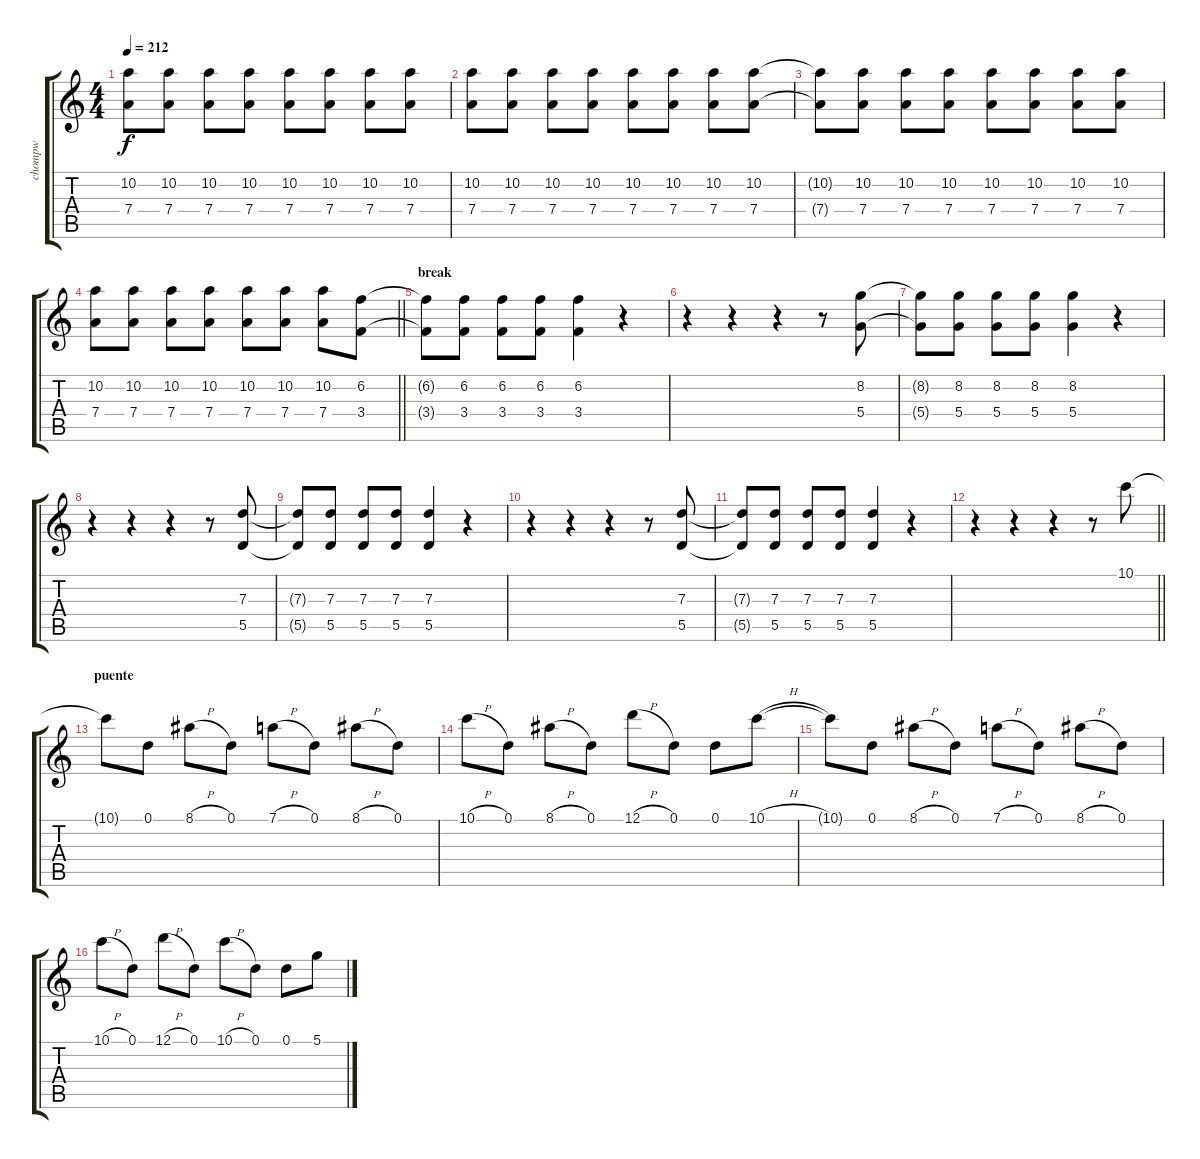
\track ("chompw" "chompw") {instrument distortionguitar}
\staff {score tabs}
\tuning (D4 B3 G3 D3 A2 D2) {hide}
\ts (4 4)
\tempo 212
\clef g2
\ks c
(10.2{t} 7.4{t}).8{dy f} (10.2 7.4).8 (10.2 7.4).8 (10.2 7.4).8 (10.2 7.4).8 (10.2 7.4).8 (10.2 7.4).8 (10.2 7.4).8 |
(10.2 7.4).8 (10.2 7.4).8 (10.2 7.4).8 (10.2 7.4).8 (10.2 7.4).8 (10.2 7.4).8 (10.2 7.4).8 (10.2 7.4).8 |
(10.2{t} 7.4{t}).8 (10.2 7.4).8 (10.2 7.4).8 (10.2 7.4).8 (10.2 7.4).8 (10.2 7.4).8 (10.2 7.4).8 (10.2 7.4).8 |
\barLineRight lightlight
(10.2 7.4).8 (10.2 7.4).8 (10.2 7.4).8 (10.2 7.4).8 (10.2 7.4).8 (10.2 7.4).8 (10.2 7.4).8 (6.2 3.4).8 |
\section ("" "break")
(6.2{t} 3.4{t}).8 (6.2 3.4).8 (6.2 3.4).8 (6.2 3.4).8 (6.2 3.4).4 r.4 |
r.4 r.4 r.4 r.8 (8.2 5.4).8 |
(8.2{t} 5.4{t}).8 (8.2 5.4).8 (8.2 5.4).8 (8.2 5.4).8 (8.2 5.4).4 r.4 |
r.4 r.4 r.4 r.8 (7.3 5.5).8 |
(7.3{t} 5.5{t}).8 (7.3 5.5).8 (7.3 5.5).8 (7.3 5.5).8 (7.3 5.5).4 r.4 |
r.4 r.4 r.4 r.8 (7.3 5.5).8 |
(7.3{t} 5.5{t}).8 (7.3 5.5).8 (7.3 5.5).8 (7.3 5.5).8 (7.3 5.5).4 r.4 |
\barLineRight lightlight
r.4 r.4 r.4 r.8 10.1.8 |
\section ("" "puente")
10.1{t}.8 0.1.8 8.1{h}.8 0.1.8 7.1{h}.8 0.1.8 8.1{h}.8 0.1.8 |
10.1{h}.8 0.1.8 8.1{h}.8 0.1.8 12.1{h}.8 0.1.8 0.1.8 10.1{h}.8 |
10.1{t}.8 0.1.8 8.1{h}.8 0.1.8 7.1{h}.8 0.1.8 8.1{h}.8 0.1.8 |
10.1{h}.8 0.1.8 12.1{h}.8 0.1.8 10.1{h}.8 0.1.8 0.1.8 5.1{h}.8
